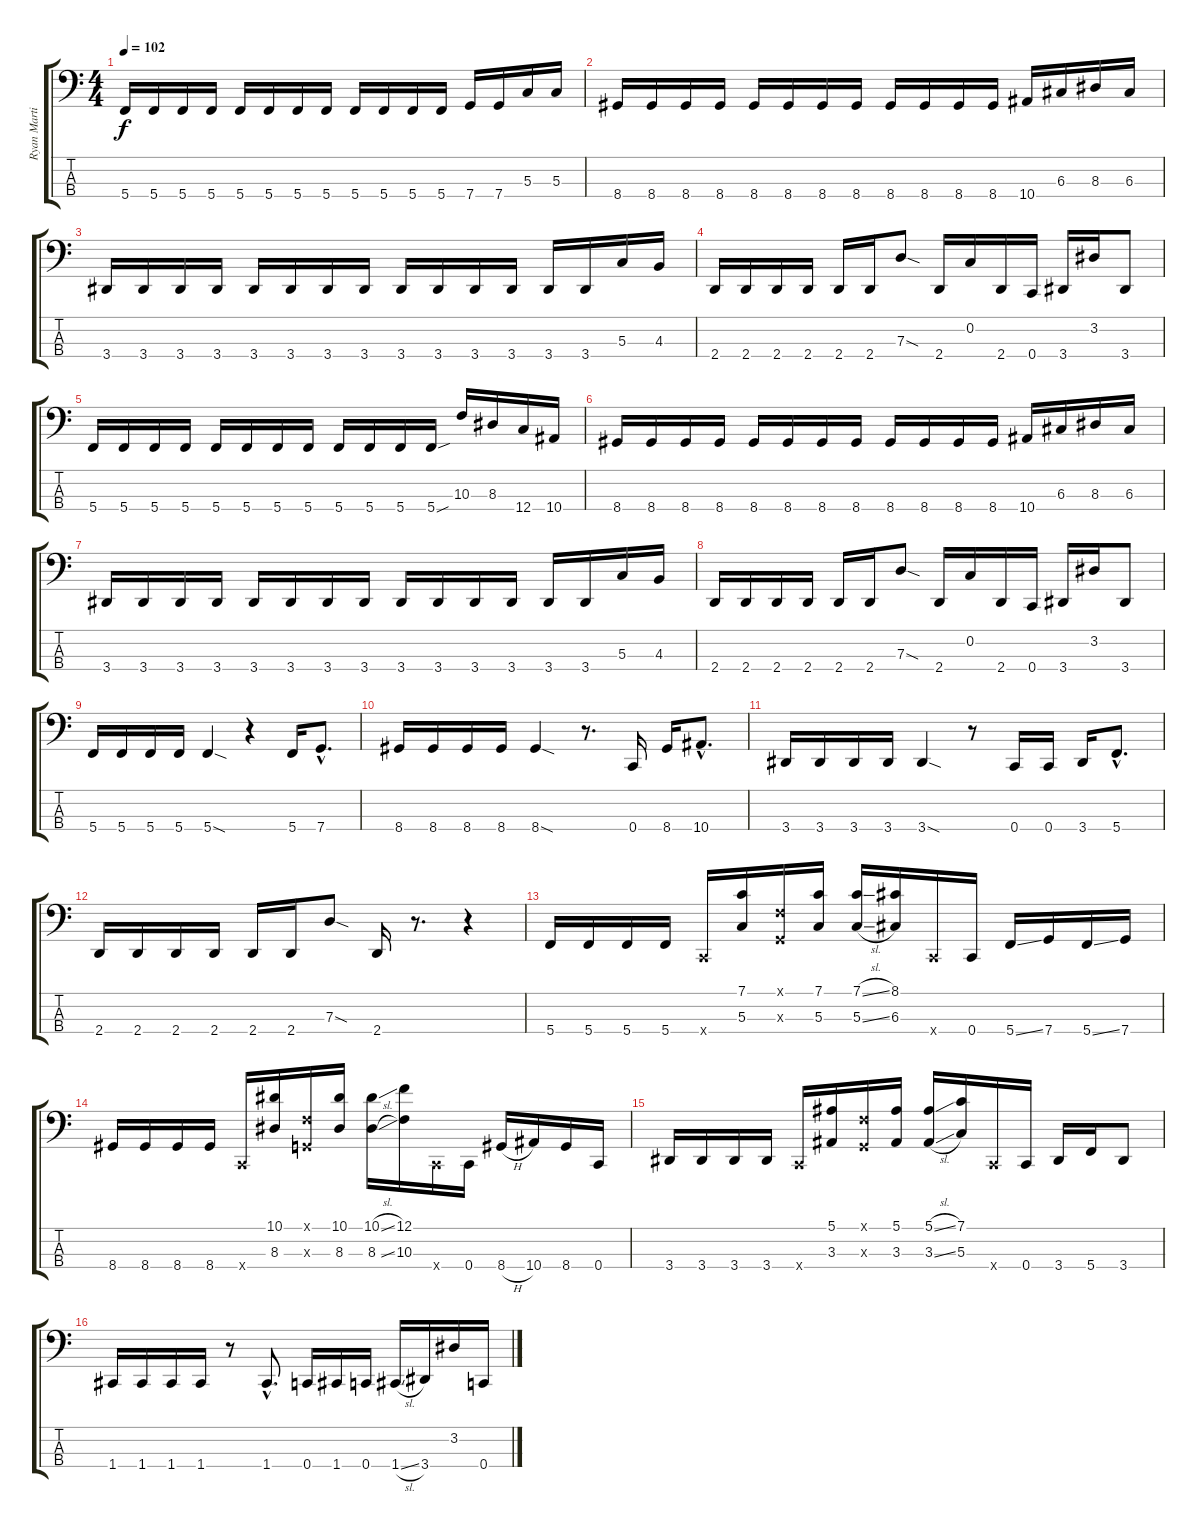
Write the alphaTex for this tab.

\track ("Ryan Martinie" "Ryan Marti") {instrument electricbassfinger}
\staff {score tabs}
\tuning (F2 C2 G1 C1) {hide}
\ts (4 4)
\tempo 102
\clef f4
\ks c
5.4.16{dy f} 5.4.16 5.4.16 5.4.16 5.4.16 5.4.16 5.4.16 5.4.16 5.4.16 5.4.16 5.4.16 5.4.16 7.4.16 7.4.16 5.3.16 5.3.16 |
8.4.16 8.4.16 8.4.16 8.4.16 8.4.16 8.4.16 8.4.16 8.4.16 8.4.16 8.4.16 8.4.16 8.4.16 10.4.16 6.3.16 8.3.16 6.3.16 |
3.4.16 3.4.16 3.4.16 3.4.16 3.4.16 3.4.16 3.4.16 3.4.16 3.4.16 3.4.16 3.4.16 3.4.16 3.4.16 3.4.16 5.3.16 4.3.16 |
2.4.16 2.4.16 2.4.16 2.4.16 2.4.16 2.4.16 7.3{sod}.8 2.4.16 0.2.16 2.4.16 0.4.16 3.4.16 3.2.16 3.4.8 |
5.4.16 5.4.16 5.4.16 5.4.16 5.4.16 5.4.16 5.4.16 5.4.16 5.4.16 5.4.16 5.4.16 5.4{sou}.16 10.3.16 8.3.16 12.4.16 10.4.16 |
8.4.16 8.4.16 8.4.16 8.4.16 8.4.16 8.4.16 8.4.16 8.4.16 8.4.16 8.4.16 8.4.16 8.4.16 10.4.16 6.3.16 8.3.16 6.3.16 |
3.4.16 3.4.16 3.4.16 3.4.16 3.4.16 3.4.16 3.4.16 3.4.16 3.4.16 3.4.16 3.4.16 3.4.16 3.4.16 3.4.16 5.3.16 4.3.16 |
2.4.16 2.4.16 2.4.16 2.4.16 2.4.16 2.4.16 7.3{sod}.8 2.4.16 0.2.16 2.4.16 0.4.16 3.4.16 3.2.16 3.4.8 |
5.4.16 5.4.16 5.4.16 5.4.16 5.4{sod}.4 r.4 5.4.16 7.4{hac}.8{d} |
8.4.16 8.4.16 8.4.16 8.4.16 8.4{sod}.4 r.8{d} 0.4.16 8.4.16 10.4{hac}.8{d} |
3.4.16 3.4.16 3.4.16 3.4.16 3.4{sod}.4 r.8 0.4.16 0.4.16 3.4.16 5.4{hac}.8{d} |
2.4.16 2.4.16 2.4.16 2.4.16 2.4.16 2.4.16 7.3{sod}.8 2.4.16 r.8{d} r.4 |
5.4.16{instrument slapbass1} 5.4.16 5.4.16 5.4.16 0.4{x}.16 (7.1 5.3).16 (0.1{x} 0.3{x}).16 (7.1 5.3).16 (7.1{sl} 5.3{sl}).16 (8.1 6.3).16 0.4{x}.16 0.4.16 5.4{ss}.16 7.4.16 5.4{ss}.16 7.4.16 |
8.4.16{instrument slapbass1} 8.4.16 8.4.16 8.4.16 0.4{x}.16 (10.1 8.3).16 (0.1{x} 0.3{x}).16 (10.1 8.3).16 (10.1{sl} 8.3{sl}).16 (12.1 10.3).16 0.4{x}.16 0.4.16 8.4{h}.16 10.4.16 8.4.16 0.4.16 |
3.4.16{instrument slapbass1} 3.4.16 3.4.16 3.4.16 0.4{x}.16 (5.1 3.3).16 (0.1{x} 0.3{x}).16 (5.1 3.3).16 (5.1{sl} 3.3{sl}).16 (7.1 5.3).16 0.4{x}.16 0.4.16 3.4.16 5.4.16 3.4.8 |
1.4.16{instrument electricbassfinger} 1.4.16 1.4.16 1.4.16 r.8 1.4{hac}.8{d} 0.4.16 1.4.16 0.4.16 1.4{sl}.16 3.4.16 3.2.16 0.4.16
